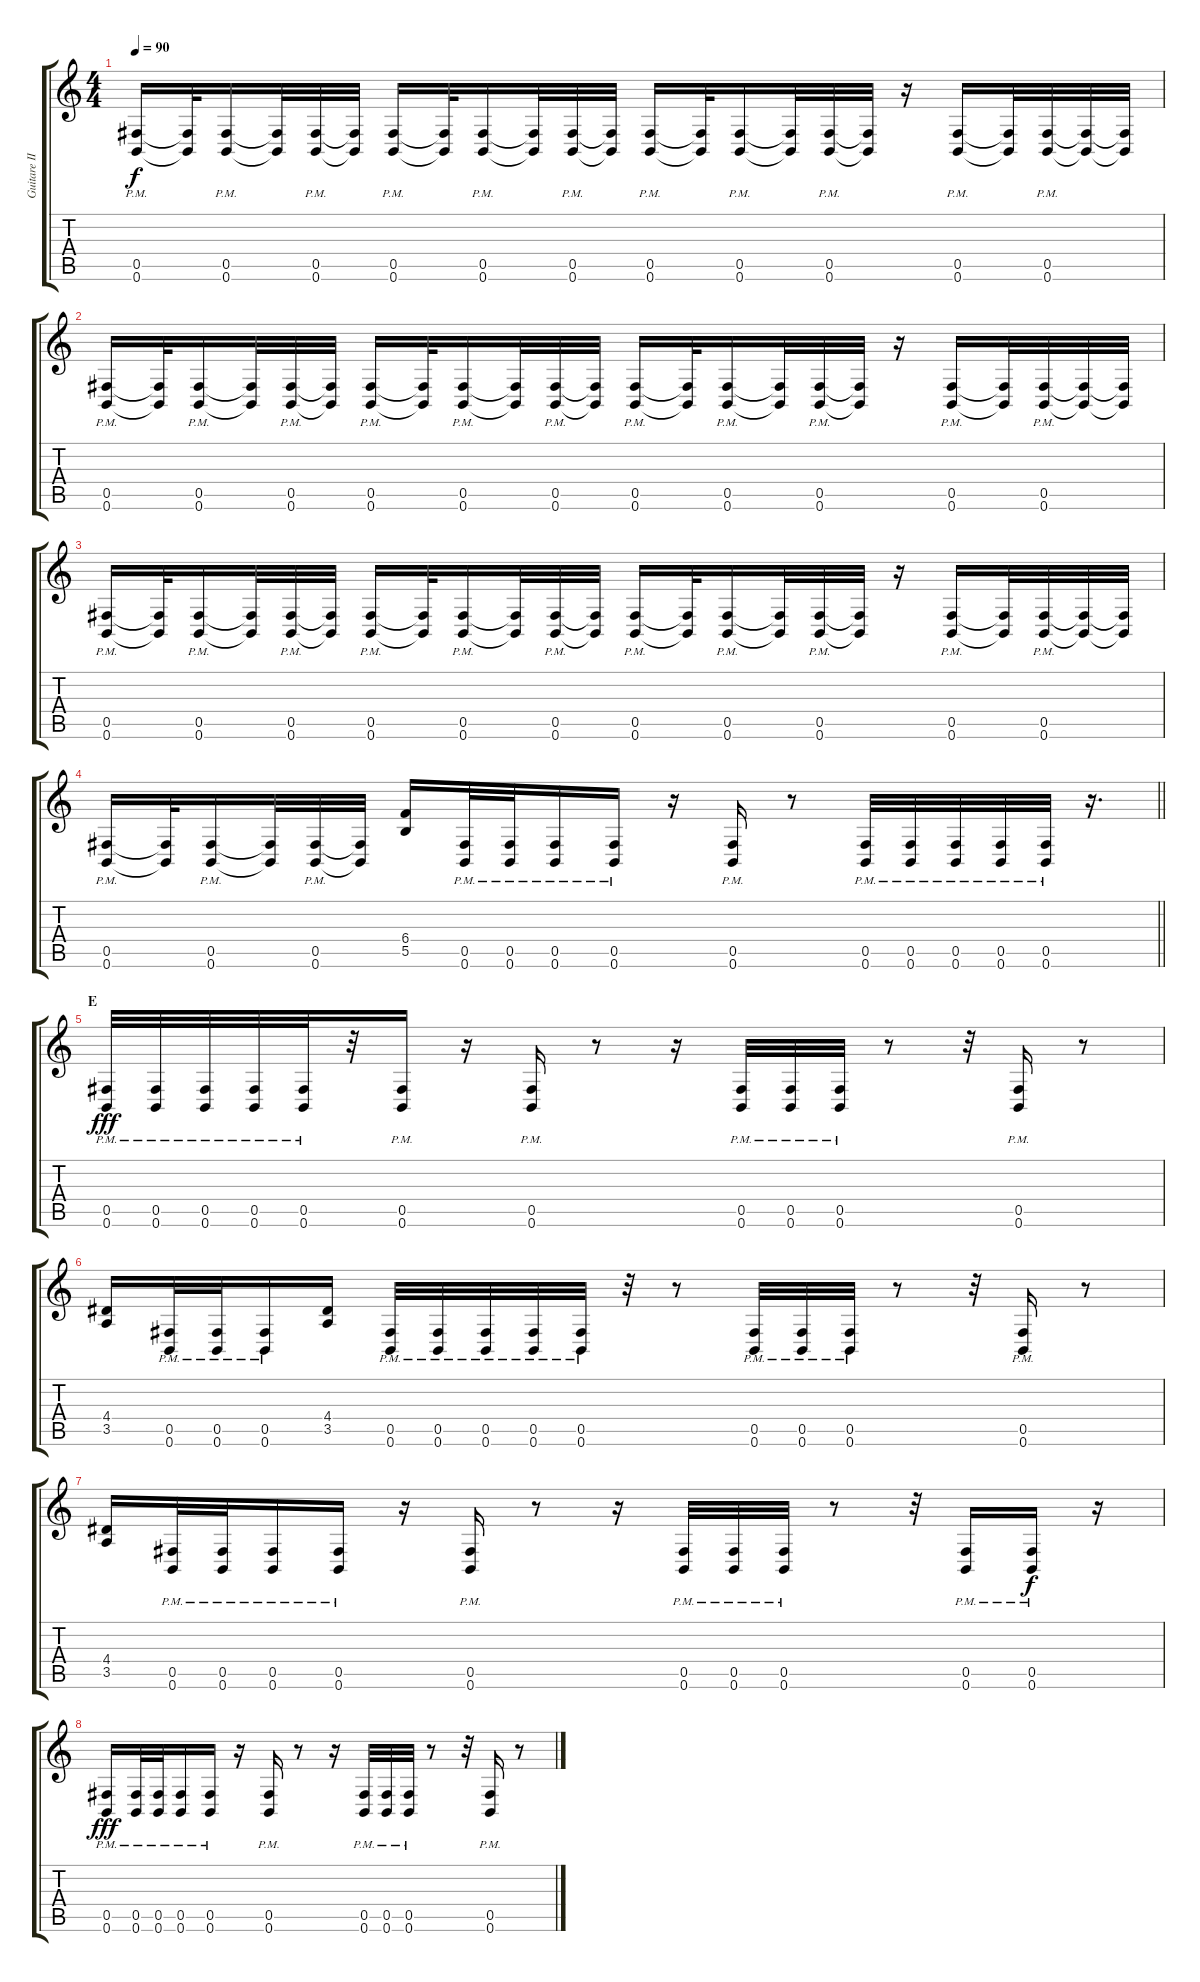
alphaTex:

\track ("Guitare II" "Guitare II") {instrument distortionguitar}
\staff {score tabs}
\tuning (Db4 Ab3 E3 B2 Gb2 B1) {hide}
\ts (4 4)
\tempo 90
\clef g2
\ks c
(0.5{pm} 0.6{pm}).16{dy f} (0.5{t} 0.6{t}).32 (0.5{pm} 0.6{pm}).16 (0.5{t} 0.6{t}).32 (0.5{pm} 0.6{pm}).32 (0.5{t} 0.6{t}).32 (0.5{pm} 0.6{pm}).16 (0.5{t} 0.6{t}).32 (0.5{pm} 0.6{pm}).16 (0.5{t} 0.6{t}).32 (0.5{pm} 0.6{pm}).32 (0.5{t} 0.6{t}).32 (0.5{pm} 0.6{pm}).16 (0.5{t} 0.6{t}).32 (0.5{pm} 0.6{pm}).16 (0.5{t} 0.6{t}).32 (0.5{pm} 0.6{pm}).32 (0.5{t} 0.6{t}).32 r.16 (0.5{pm} 0.6{pm}).16 (0.5{t} 0.6{t}).32 (0.5{pm} 0.6{pm}).32 (0.5{t} 0.6{t}).32 (0.5{t} 0.6{t}).32 |
(0.5{pm} 0.6{pm}).16 (0.5{t} 0.6{t}).32 (0.5{pm} 0.6{pm}).16 (0.5{t} 0.6{t}).32 (0.5{pm} 0.6{pm}).32 (0.5{t} 0.6{t}).32 (0.5{pm} 0.6{pm}).16 (0.5{t} 0.6{t}).32 (0.5{pm} 0.6{pm}).16 (0.5{t} 0.6{t}).32 (0.5{pm} 0.6{pm}).32 (0.5{t} 0.6{t}).32 (0.5{pm} 0.6{pm}).16 (0.5{t} 0.6{t}).32 (0.5{pm} 0.6{pm}).16 (0.5{t} 0.6{t}).32 (0.5{pm} 0.6{pm}).32 (0.5{t} 0.6{t}).32 r.16 (0.5{pm} 0.6{pm}).16 (0.5{t} 0.6{t}).32 (0.5{pm} 0.6{pm}).32 (0.5{t} 0.6{t}).32 (0.5{t} 0.6{t}).32 |
(0.5{pm} 0.6{pm}).16 (0.5{t} 0.6{t}).32 (0.5{pm} 0.6{pm}).16 (0.5{t} 0.6{t}).32 (0.5{pm} 0.6{pm}).32 (0.5{t} 0.6{t}).32 (0.5{pm} 0.6{pm}).16 (0.5{t} 0.6{t}).32 (0.5{pm} 0.6{pm}).16 (0.5{t} 0.6{t}).32 (0.5{pm} 0.6{pm}).32 (0.5{t} 0.6{t}).32 (0.5{pm} 0.6{pm}).16 (0.5{t} 0.6{t}).32 (0.5{pm} 0.6{pm}).16 (0.5{t} 0.6{t}).32 (0.5{pm} 0.6{pm}).32 (0.5{t} 0.6{t}).32 r.16 (0.5{pm} 0.6{pm}).16 (0.5{t} 0.6{t}).32 (0.5{pm} 0.6{pm}).32 (0.5{t} 0.6{t}).32 (0.5{t} 0.6{t}).32 |
\barLineRight lightlight
(0.5{pm} 0.6{pm}).16 (0.5{t} 0.6{t}).32 (0.5{pm} 0.6{pm}).16 (0.5{t} 0.6{t}).32 (0.5{pm} 0.6{pm}).32 (0.5{t} 0.6{t}).32 (6.4 5.5).16 (0.5{pm} 0.6{pm}).32 (0.5{pm} 0.6{pm}).32 (0.5{pm} 0.6{pm}).16 (0.5{pm} 0.6{pm}).16 r.16 (0.5{pm} 0.6{pm}).16 r.8 (0.5{pm} 0.6{pm}).32 (0.5{pm} 0.6{pm}).32 (0.5{pm} 0.6{pm}).32 (0.5{pm} 0.6{pm}).32 (0.5{pm} 0.6{pm}).32 r.16{d} |
\section ("" "E")
(0.5{pm} 0.6{pm}).32{dy fff} (0.5{pm} 0.6{pm}).32 (0.5{pm} 0.6{pm}).32 (0.5{pm} 0.6{pm}).32 (0.5{pm} 0.6{pm}).32 r.32 (0.5{pm} 0.6{pm}).16 r.16 (0.5{pm} 0.6{pm}).16 r.8 r.16 (0.5{pm} 0.6{pm}).32 (0.5{pm} 0.6{pm}).32 (0.5{pm} 0.6{pm}).32 r.8 r.32 (0.5{pm} 0.6{pm}).16 r.8 |
(4.4 3.5).16 (0.5{pm} 0.6{pm}).32 (0.5{pm} 0.6{pm}).32 (0.5{pm} 0.6{pm}).16 (4.4 3.5).16 (0.5{pm} 0.6{pm}).32 (0.5{pm} 0.6{pm}).32 (0.5{pm} 0.6{pm}).32 (0.5{pm} 0.6{pm}).32 (0.5{pm} 0.6{pm}).32 r.32 r.8 (0.5{pm} 0.6{pm}).32 (0.5{pm} 0.6{pm}).32 (0.5{pm} 0.6{pm}).32 r.8 r.32 (0.5{pm} 0.6{pm}).16 r.8 |
(4.4 3.5).16 (0.5{pm} 0.6{pm}).32 (0.5{pm} 0.6{pm}).32 (0.5{pm} 0.6{pm}).16 (0.5{pm} 0.6{pm}).16 r.16 (0.5{pm} 0.6{pm}).16 r.8 r.16 (0.5{pm} 0.6{pm}).32 (0.5{pm} 0.6{pm}).32 (0.5{pm} 0.6{pm}).32 r.8 r.32 (0.5{pm} 0.6{pm}).16 (0.5{pm} 0.6{pm}).16{dy f} r.16 |
(0.5{pm} 0.6{pm}).16{dy fff} (0.5{pm} 0.6{pm}).32 (0.5{pm} 0.6{pm}).32 (0.5{pm} 0.6{pm}).16 (0.5{pm} 0.6{pm}).16 r.16 (0.5{pm} 0.6{pm}).16 r.8 r.16 (0.5{pm} 0.6{pm}).32 (0.5{pm} 0.6{pm}).32 (0.5{pm} 0.6{pm}).32 r.8 r.32 (0.5{pm} 0.6{pm}).16 r.8
